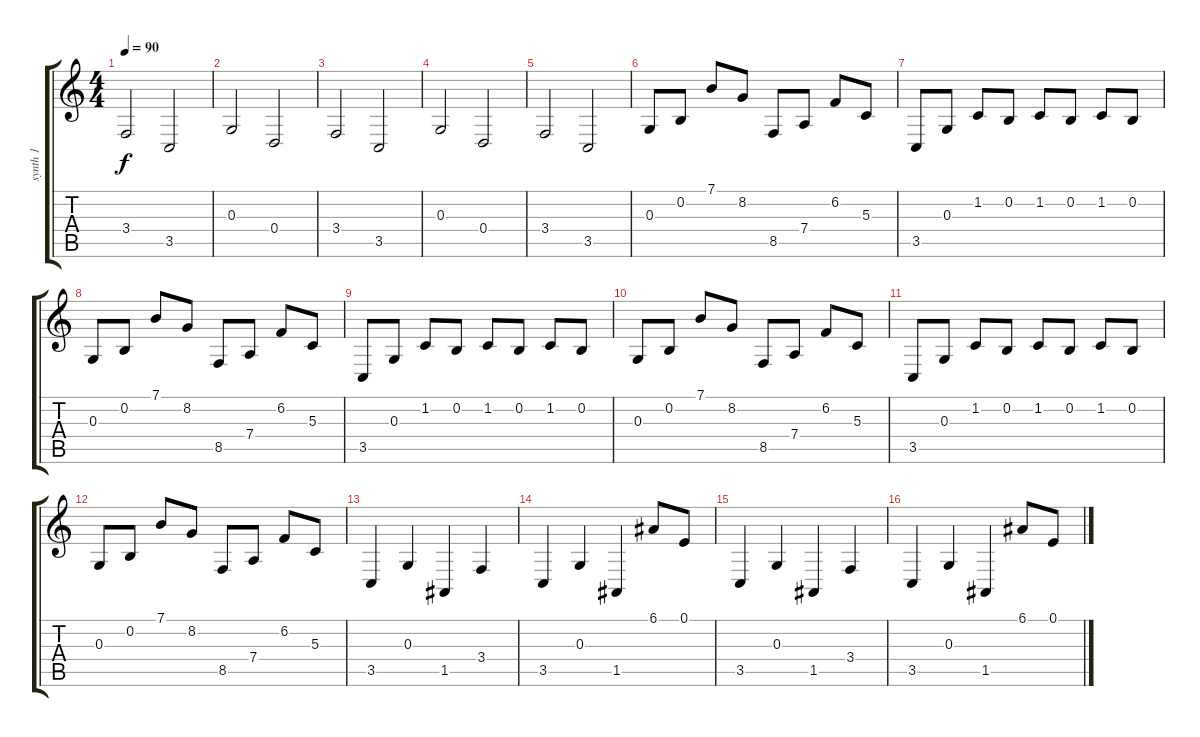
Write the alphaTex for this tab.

\track ("synth 1" "synth 1") {instrument synthstrings1}
\staff {score tabs}
\tuning (E4 B3 G3 D3 A2 E2) {hide}
\ts (4 4)
\tempo 90
\clef g2
\ks c
3.4.2{dy f} 3.5.2 |
0.3.2 0.4.2 |
3.4.2 3.5.2 |
0.3.2 0.4.2 |
3.4.2 3.5.2 |
0.3.8 0.2.8 7.1.8 8.2.8 8.5.8 7.4.8 6.2.8 5.3.8 |
3.5.8 0.3.8 1.2.8 0.2.8 1.2.8 0.2.8 1.2.8 0.2.8 |
0.3.8 0.2.8 7.1.8 8.2.8 8.5.8 7.4.8 6.2.8 5.3.8 |
3.5.8 0.3.8 1.2.8 0.2.8 1.2.8 0.2.8 1.2.8 0.2.8 |
0.3.8 0.2.8 7.1.8 8.2.8 8.5.8 7.4.8 6.2.8 5.3.8 |
3.5.8 0.3.8 1.2.8 0.2.8 1.2.8 0.2.8 1.2.8 0.2.8 |
0.3.8 0.2.8 7.1.8 8.2.8 8.5.8 7.4.8 6.2.8 5.3.8 |
3.5.4 0.3.4 1.5.4 3.4.4 |
3.5.4 0.3.4 1.5.4 6.1.8 0.1.8 |
3.5.4 0.3.4 1.5.4 3.4.4 |
3.5.4 0.3.4 1.5.4 6.1.8 0.1.8
